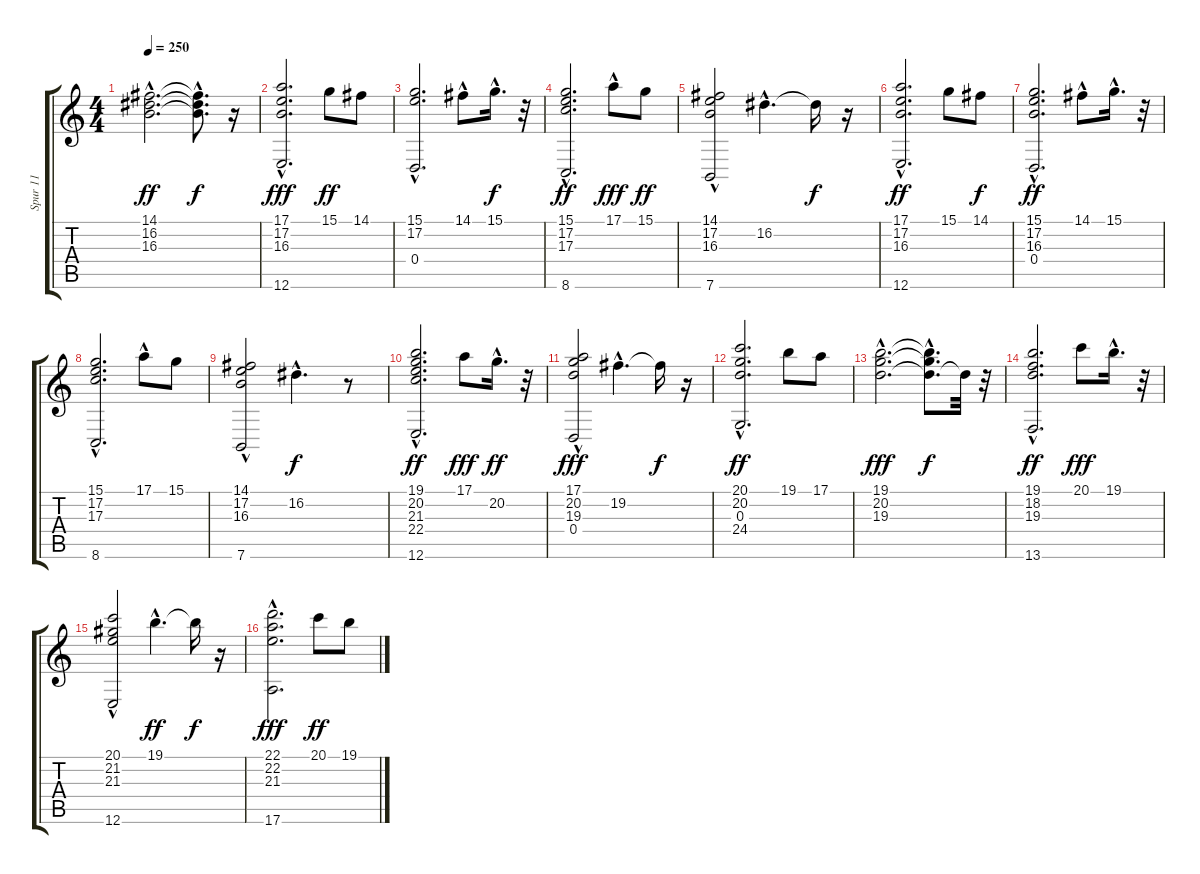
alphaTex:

\track ("Spur 11" "Spur 11") {instrument churchorgan}
\staff {score tabs}
\tuning (E4 B3 G3 D3 A2 E2) {hide}
\ts (4 4)
\tempo 250
\clef g2
\ks c
(14.1{hac} 16.2{hac} 16.3{hac}).2{d dy ff} (14.1{hac t} 16.2{hac t} 16.3{hac t}).8{d dy f} r.16 |
(17.1{hac} 17.2{hac} 16.3 12.6).2{d dy fff} 15.1.8{dy ff} 14.1.8 |
(15.1 17.2{hac} 0.4).2{d} 14.1{hac}.8 15.1{hac}.16{d dy f} r.32 |
(15.1{hac} 17.2{hac} 17.3{hac} 8.6).2{d dy ff} 17.1{hac}.8{dy fff} 15.1.8{dy ff} |
(14.1{hac} 17.2{hac} 16.3{hac} 7.6).2 16.2{hac}.4{d} 16.2{t}.16{dy f} r.16 |
(17.1{hac} 17.2{hac} 16.3 12.6).2{d dy ff} 15.1.8 14.1.8{dy f} |
(15.1 17.2{hac} 16.3{hac} 0.4{hac}).2{d dy ff} 14.1{hac}.8 15.1{hac}.16{d} r.32 |
(15.1{hac} 17.2{hac} 17.3{hac} 8.6).2{d} 17.1{hac}.8 15.1.8 |
(14.1{hac} 17.2{hac} 16.3{hac} 7.6).2 16.2{hac}.4{d dy f} r.8 |
(19.1 20.2{hac} 21.3 22.4{hac} 12.6).2{d dy ff} 17.1.8{dy fff} 20.2{hac}.16{d dy ff} r.32 |
(17.1{hac} 20.2 19.3{hac} 0.4).2{dy fff} 19.2{hac}.4{d} 19.2{t}.16{dy f} r.16 |
(20.1{hac} 20.2{hac} 0.3 24.4{hac}).2{d dy ff} 19.1.8 17.1.8 |
(19.1{hac} 20.2{hac} 19.3{hac}).2{d dy fff} (19.1{hac t} 20.2{hac t} 19.3{hac t}).8{d dy f} 19.3{t}.32 r.32 |
(19.1{hac} 18.2{hac} 19.3{hac} 13.6).2{d dy ff} 20.1.8{dy fff} 19.1{hac}.16{d} r.32 |
(20.1 21.2{hac} 21.3{hac} 12.6).2 19.1{hac}.4{d dy ff} 19.1{t}.16{dy f} r.16 |
(22.1{hac} 22.2{hac} 21.3 17.6).2{d dy fff} 20.1.8{dy ff} 19.1.8
